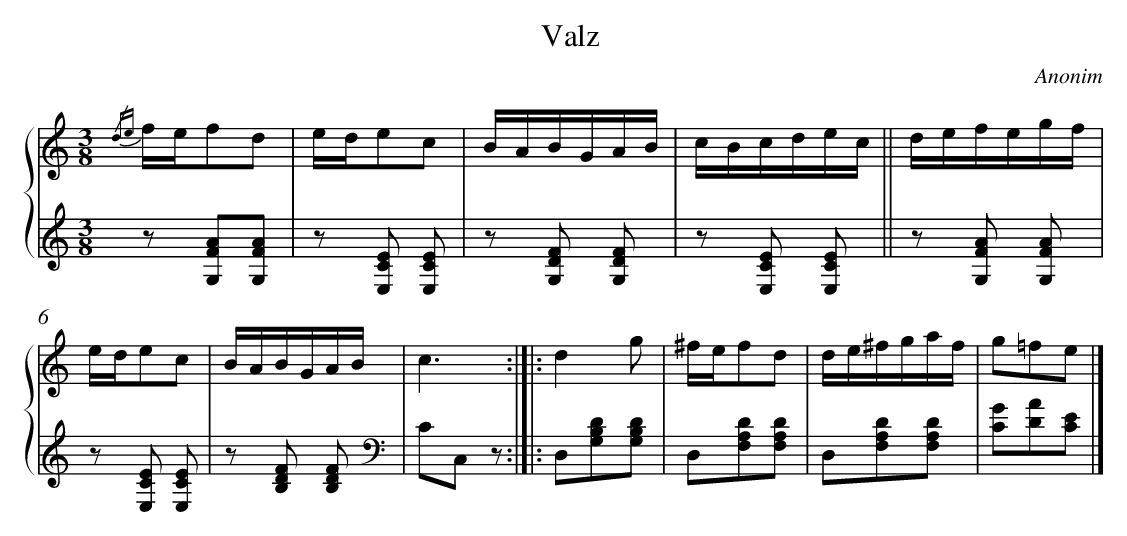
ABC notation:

X:1
T: Valz
C: Anonim
L: 1/8
M: 3/8
%%staves {1 2}
V: 1 clef=treble
V: 2 clef=treble
K: C
[V:1] {/de} f/e/fd |
[V:2] [K:clef=treble]z [AFG,][AFG,] |
[V:1] e/d/ec |
[V:2] z [ECE,] [ECE,] |
[V:1] B/A/B/G/A/B/ |
[V:2] z [FDG,] [FDG,] |
[V:1] c/B/c/d/e/c/ ||
[V:2] z [ECE,] [ECE,] ||
[V:1] d/e/f/e/g/f/ |
[V:2] z [AFG,] [AFG,] |
[V:1] e/d/ec |
[V:2] z [ECE,] [ECE,] |
[V:1] B/A/B/G/A/B/ |
[V:2] z [FDB,] [FDB,] |
[V:1] c3 :|]|:
[V:2] [K:clef=bass]CC, z :|]|:
[V:1] d2g |
[V:2] D,[DB,G,][DB,G,] |
[V:1] ^f/e/fd |
[V:2] D,[DA,F,][DA,F,] |
[V:1] d/e/^f/g/a/f/ |
[V:2] D,[DA,F,][DA,F,] |
[V:1] g=fe |]
[V:2] [GC][AD][EC] |]
